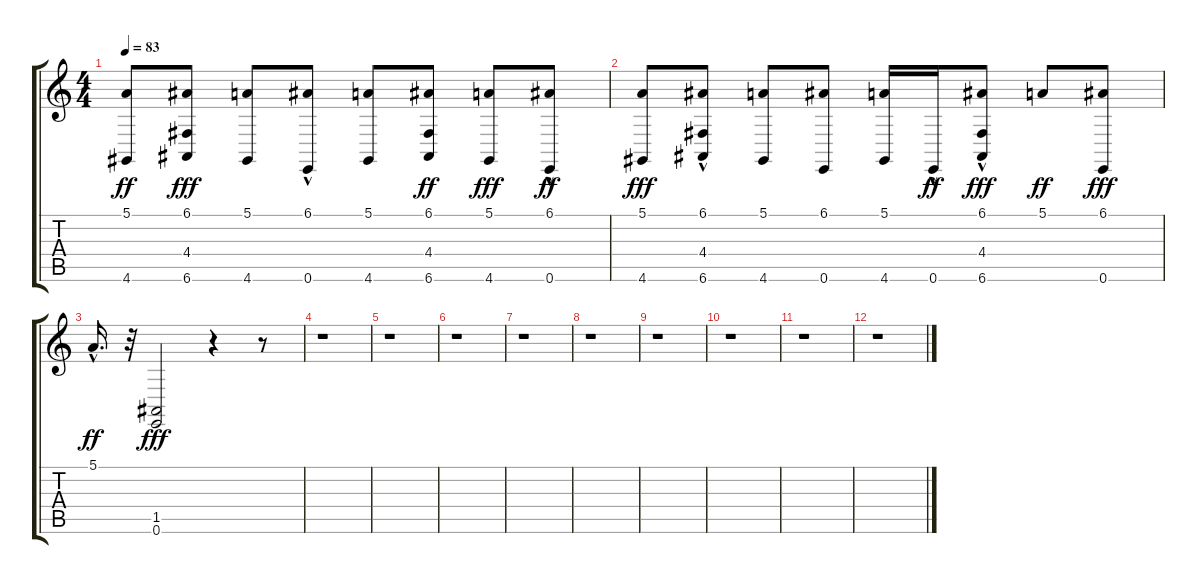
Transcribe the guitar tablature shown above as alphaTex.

\track "" {instrument acousticgrandpiano}
\staff {score tabs}
\tuning (E4 B3 G3 D3 A2 E2) {hide}
\ts (4 4)
\tempo 83
\clef g2
\ks c
(5.1 4.6).8{dy ff} (6.1 4.4 6.6).8{dy fff} (5.1 4.6).8 (6.1 0.6{hac}).8 (5.1 4.6).8 (6.1 4.4 6.6).8{dy ff} (5.1 4.6).8{dy fff} (6.1 0.6{hac}).8{dy ff} |
(5.1 4.6).8{dy fff} (6.1 4.4 6.6{hac}).8 (5.1 4.6).8 (6.1 0.6).8 (5.1 4.6).16 0.6{hac}.16{dy ff} (6.1 4.4 6.6{hac}).8{dy fff} 5.1.8{dy ff} (6.1 0.6).8{dy fff} |
5.1{hac}.16{d dy ff} r.32 (1.5 0.6).2{dy fff} r.4 r.8 |
r.1 |
r.1 |
r.1 |
r.1 |
r.1 |
r.1 |
r.1 |
r.1 |
r.1
